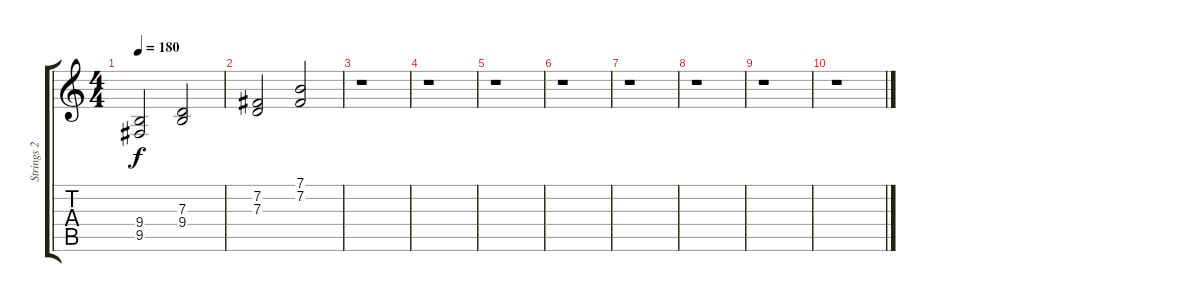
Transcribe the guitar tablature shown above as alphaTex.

\track ("Strings 2" "Strings 2") {instrument stringensemble1}
\staff {score tabs}
\tuning (E4 B3 G3 D3 A2 E2) {hide}
\ts (4 4)
\tempo 180
\clef g2
\ks c
(9.4 9.5).2{dy f} (7.3 9.4).2 |
(7.2 7.3).2 (7.1 7.2).2 |
r.1 |
r.1 |
r.1 |
r.1 |
r.1 |
r.1 |
r.1 |
r.1
